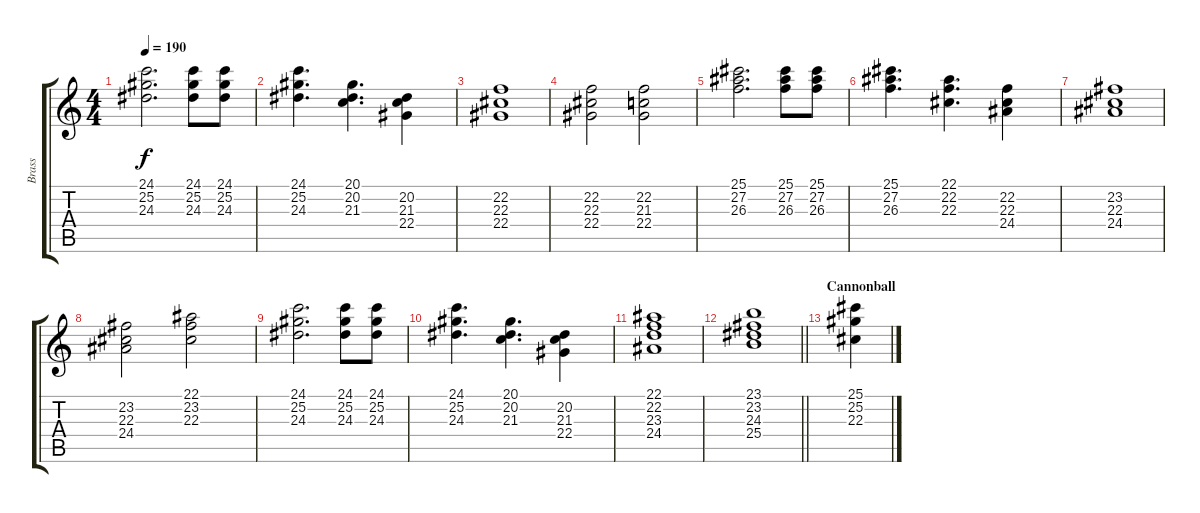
\track ("Brass" "Brass") {instrument brasssection}
\staff {score tabs}
\tuning (C4 G3 Eb3 Bb2 F2 C2) {hide}
\ts (4 4)
\tempo 190
\clef g2
\ks c
(24.1 25.2 24.3).2{d dy f} (24.1 25.2 24.3).8 (24.1 25.2 24.3).8 |
(24.1 25.2 24.3).4{d} (20.1 20.2 21.3).4{d} (20.2 21.3 22.4).4 |
(22.2 22.3 22.4).1 |
(22.2 22.3 22.4).2 (22.2 21.3 22.4).2 |
(25.1 27.2 26.3).2{d} (25.1 27.2 26.3).8 (25.1 27.2 26.3).8 |
(25.1 27.2 26.3).4{d} (22.1 22.2 22.3).4{d} (22.2 22.3 24.4).4 |
(23.2 22.3 24.4).1 |
(23.2 22.3 24.4).2 (22.1 23.2 22.3).2 |
(24.1 25.2 24.3).2{d} (24.1 25.2 24.3).8 (24.1 25.2 24.3).8 |
(24.1 25.2 24.3).4{d} (20.1 20.2 21.3).4{d} (20.2 21.3 22.4).4 |
(22.1 22.2 23.3 24.4).1 |
\barLineRight lightlight
(23.1 23.2 24.3 25.4).1 |
\section ("" "Cannonball")
(25.1 25.2 22.3).4
